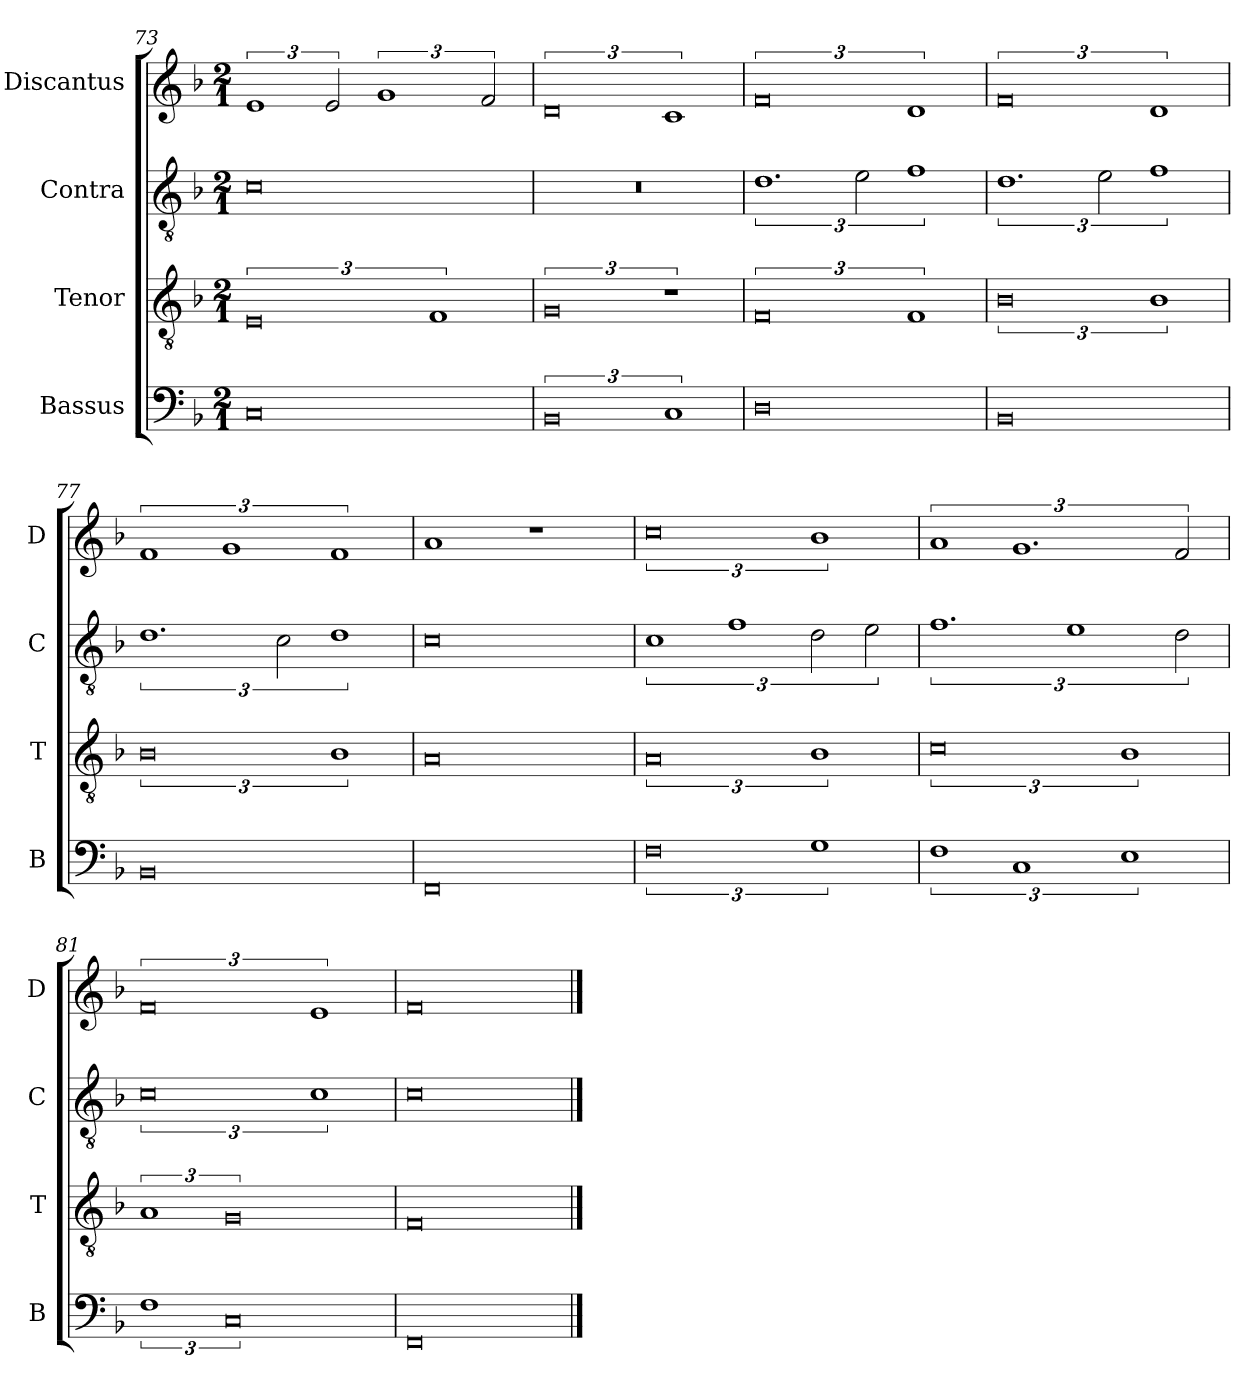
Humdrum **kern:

**kern	**kern	**kern	**kern
*part4	*part3	*part2	*part1
*staff4	*staff3	*staff2	*staff1
*I"Bassus	*I"Tenor	*I"Contra	*I"Discantus
*I'B	*I'T	*I'C	*I'D
*clefF4	*clefGv2	*clefGv2	*clefG2
*k[b-]	*k[b-]	*k[b-]	*k[b-]
*M2/1	*M2/1	*M2/1	*M2/1
=73	=73	=73	=73
0C	3%4E	0c	3%2e
.	.	.	3e/
.	.	.	3%2g
.	3%2F	.	.
.	.	.	3f/
=74	=74	=74	=74
3%4BB-	3%4G	0r	3%4d
3%2C	3%2r	.	3%2c
=75	=75	=75	=75
0D	3%4F	3%2.d	3%4f
.	.	3e\	.
.	3%2F	3%2f	3%2d
=76	=76	=76	=76
0BB-	3%4B-	3%2.d	3%4f
.	.	3e\	.
.	3%2B-	3%2f	3%2d
=77	=77	=77	=77
0BB-	3%4B-	3%2.d	3%2f
.	.	.	3%2g
.	.	3c\	.
.	3%2B-	3%2d	3%2f
=78	=78	=78	=78
0FF	0A	0c	1a
.	.	.	1r
=79	=79	=79	=79
3%4F	3%4A	3%2c	3%4cc
.	.	3%2f	.
3%2G	3%2B-	3d\	3%2b-
.	.	3e\	.
=80	=80	=80	=80
3%2F	3%4c	3%2.f	3%2a
3%2C	.	.	3%2.g
.	.	3%2e	.
3%2E	3%2B-	.	.
.	.	3d\	3f/
=81	=81	=81	=81
3%2F	3%2A	3%4c	3%4f
3%4C	3%4G	.	.
.	.	3%2c	3%2e
=82	=82	=82	=82
0FF	0F	0c	0f
==	==	==	==
*-	*-	*-	*-
